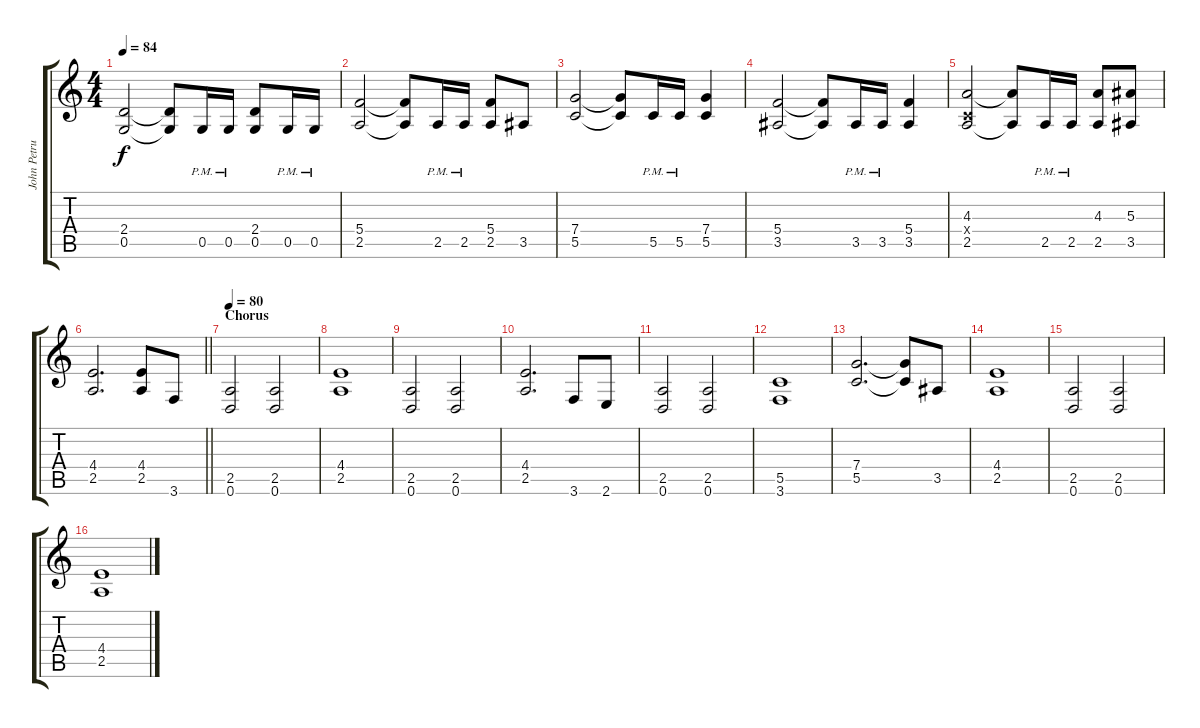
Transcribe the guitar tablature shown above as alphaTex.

\track ("John Petrucci 2" "John Petru") {instrument distortionguitar}
\staff {score tabs}
\tuning (D4 A3 F3 C3 G2 D2) {hide}
\ts (4 4)
\tempo 84
\clef g2
\ks c
(2.4 0.5).2{dy f} (2.4{t} 0.5{t}).8 0.5{pm}.16 0.5{pm}.16 (2.4 0.5).8 0.5{pm}.16 0.5{pm}.16 |
(5.4 2.5).2 (5.4{t} 2.5{t}).8 2.5{pm}.16 2.5{pm}.16 (5.4 2.5).8 3.5.8 |
(7.4 5.5).2 (7.4{t} 5.5{t}).8 5.5{pm}.16 5.5{pm}.16 (7.4 5.5).4 |
(5.4 3.5).2 (5.4{t} 3.5{t}).8 3.5{pm}.16 3.5{pm}.16 (5.4 3.5).4 |
(4.3 0.4{x} 2.5).2 (4.3{t} 2.5{t}).8 2.5{pm}.16 2.5{pm}.16 (4.3 2.5).8 (5.3 3.5).8 |
\barLineRight lightlight
(4.4 2.5).2{d} (4.4 2.5).8 3.6.8 |
\section ("" "Chorus")
\tempo 80
(2.5 0.6).2 (2.5 0.6).2 |
(4.4 2.5).1 |
(2.5 0.6).2 (2.5 0.6).2 |
(4.4 2.5).2{d} 3.6.8 2.6.8 |
(2.5 0.6).2 (2.5 0.6).2 |
(5.5 3.6).1 |
(7.4 5.5).2{d} (7.4{t} 5.5{t}).8 3.5.8 |
(4.4 2.5).1 |
(2.5 0.6).2 (2.5 0.6).2 |
(4.4 2.5).1
